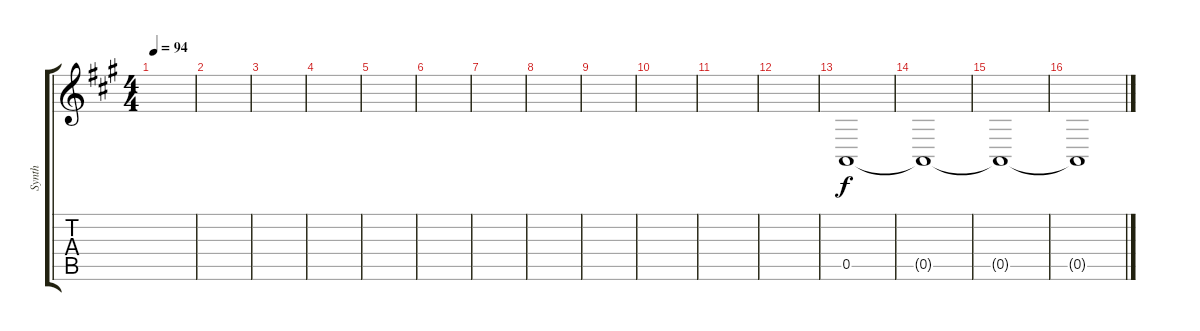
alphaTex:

\track ("Synth" "Synth") {instrument fx7echoes}
\staff {score tabs}
\tuning (E4 B3 G3 D3 A2 E2) {hide}
\ts (4 4)
\tempo 94
\clef g2
\ks a
|
|
|
|
|
|
|
|
|
|
|
|
0.5.1 |
0.5{t}.1 |
0.5{t}.1 |
0.5{t}.1
